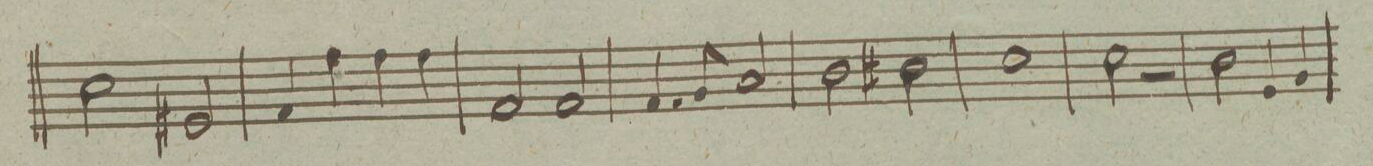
**kern	**dynam
*I"Fagotto Primo	*
*clefF4	*
*k[]	*
*met(c|)	*
*M2/2	*
2E\	.
2GG#X/	.
=25	=25
4AA/	.
4A\	.
4A\	.
4A\	.
=26	=26
2AA/	.
2AA/	.
=27	=27
4.AA/	.
8BB/	.
2C/	.
=28	=28
2D\	.
2D#X\	.
=29	=29
1E\	.
=30	=30
2E\	.
2r	.
=31	=31
2D\	.
4GG/	.
4BB/	.
=32	=32
*-	*-
